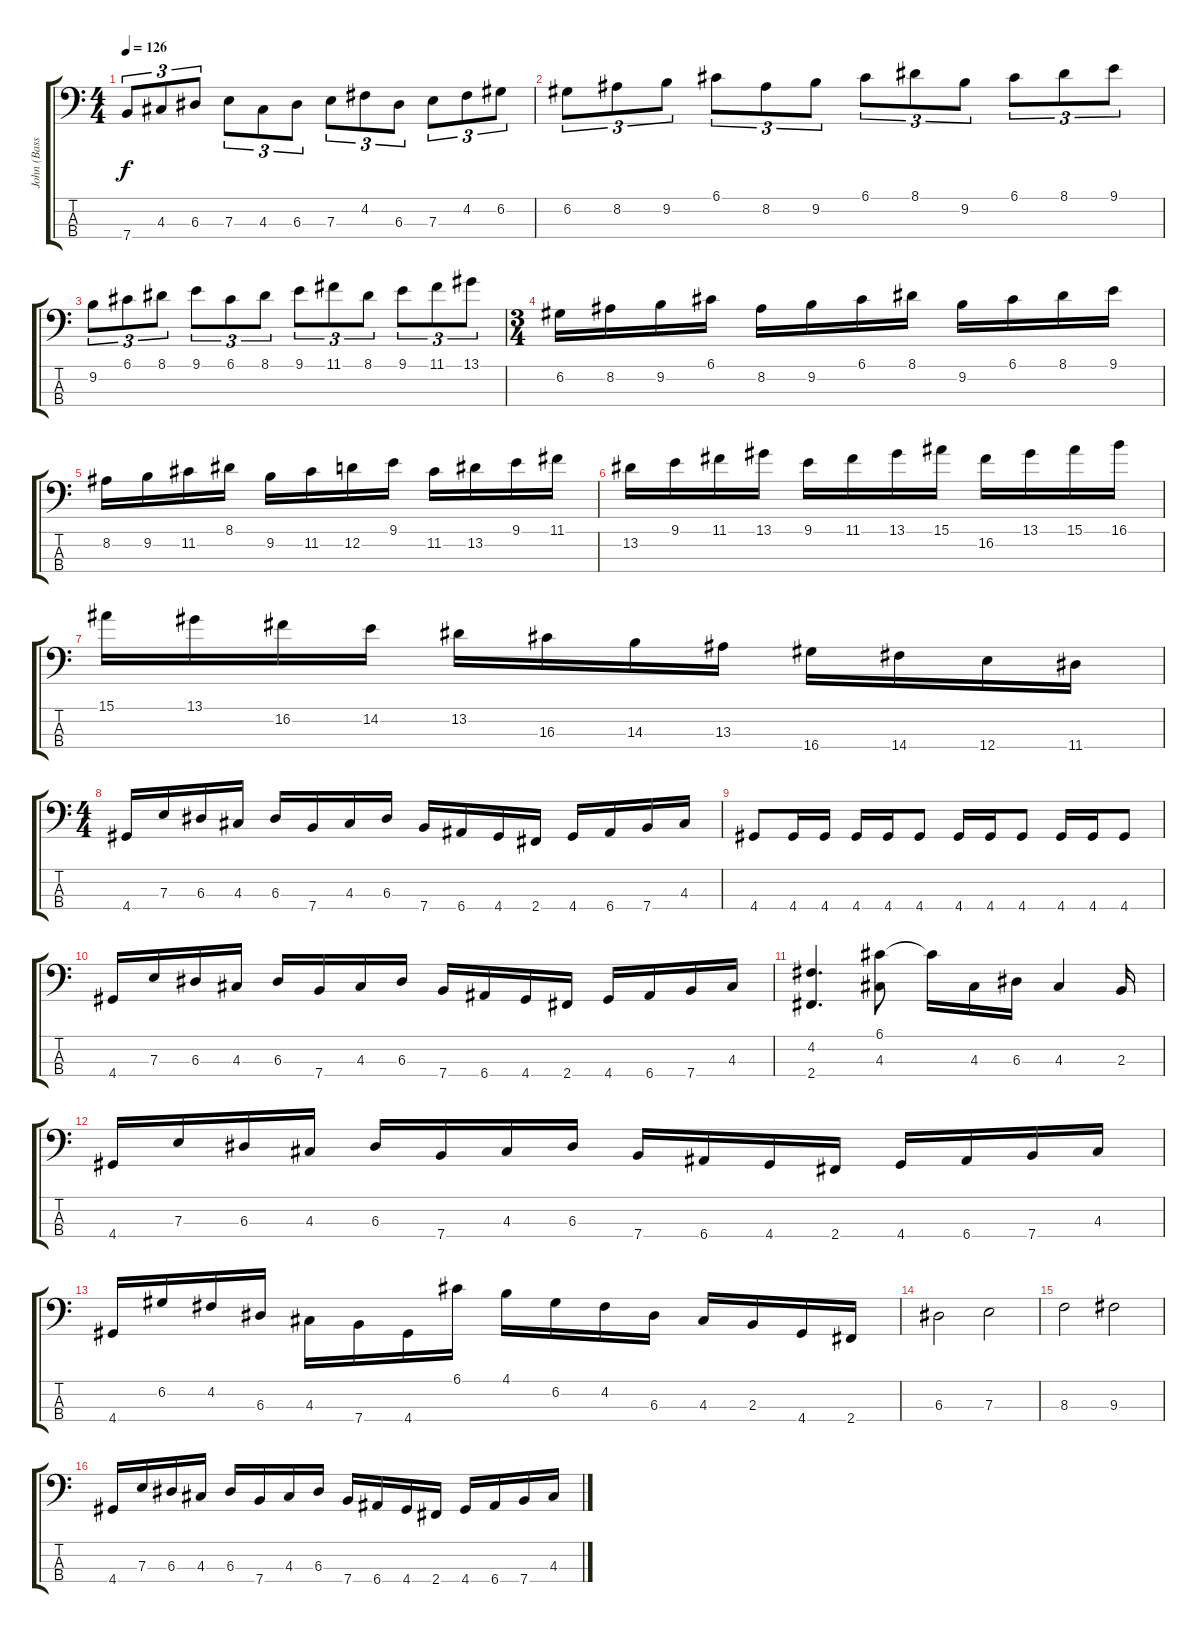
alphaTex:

\track ("John (Bass)" "John (Bass") {instrument electricbassfinger}
\staff {score tabs}
\tuning (G2 D2 A1 E1) {hide}
\ts (4 4)
\tempo 126
\clef f4
\ks c
7.4.8{tu (3 2) dy f} 4.3.8{tu (3 2)} 6.3.8{tu (3 2)} 7.3.8{tu (3 2)} 4.3.8{tu (3 2)} 6.3.8{tu (3 2)} 7.3.8{tu (3 2)} 4.2.8{tu (3 2)} 6.3.8{tu (3 2)} 7.3.8{tu (3 2)} 4.2.8{tu (3 2)} 6.2.8{tu (3 2)} |
6.2.8{tu (3 2)} 8.2.8{tu (3 2)} 9.2.8{tu (3 2)} 6.1.8{tu (3 2)} 8.2.8{tu (3 2)} 9.2.8{tu (3 2)} 6.1.8{tu (3 2)} 8.1.8{tu (3 2)} 9.2.8{tu (3 2)} 6.1.8{tu (3 2)} 8.1.8{tu (3 2)} 9.1.8{tu (3 2)} |
9.2.8{tu (3 2)} 6.1.8{tu (3 2)} 8.1.8{tu (3 2)} 9.1.8{tu (3 2)} 6.1.8{tu (3 2)} 8.1.8{tu (3 2)} 9.1.8{tu (3 2)} 11.1.8{tu (3 2)} 8.1.8{tu (3 2)} 9.1.8{tu (3 2)} 11.1.8{tu (3 2)} 13.1.8{tu (3 2)} |
\ts (3 4)
6.2.16 8.2.16 9.2.16 6.1.16 8.2.16 9.2.16 6.1.16 8.1.16 9.2.16 6.1.16 8.1.16 9.1.16 |
8.2.16 9.2.16 11.2.16 8.1.16 9.2.16 11.2.16 12.2.16 9.1.16 11.2.16 13.2.16 9.1.16 11.1.16 |
13.2.16 9.1.16 11.1.16 13.1.16 9.1.16 11.1.16 13.1.16 15.1.16 16.2.16 13.1.16 15.1.16 16.1.16 |
15.1.16 13.1.16 16.2.16 14.2.16 13.2.16 16.3.16 14.3.16 13.3.16 16.4.16 14.4.16 12.4.16 11.4.16 |
\ts (4 4)
4.4.16 7.3.16 6.3.16 4.3.16 6.3.16 7.4.16 4.3.16 6.3.16 7.4.16 6.4.16 4.4.16 2.4.16 4.4.16 6.4.16 7.4.16 4.3.16 |
4.4.8 4.4.16 4.4.16 4.4.16 4.4.16 4.4.8 4.4.16 4.4.16 4.4.8 4.4.16 4.4.16 4.4.8 |
4.4.16 7.3.16 6.3.16 4.3.16 6.3.16 7.4.16 4.3.16 6.3.16 7.4.16 6.4.16 4.4.16 2.4.16 4.4.16 6.4.16 7.4.16 4.3.16 |
(4.2 2.4).4{d} (6.1 4.3).8 6.1{t}.16 4.3.16 6.3.16 4.3.4 2.3.16 |
4.4.16 7.3.16 6.3.16 4.3.16 6.3.16 7.4.16 4.3.16 6.3.16 7.4.16 6.4.16 4.4.16 2.4.16 4.4.16 6.4.16 7.4.16 4.3.16 |
4.4.16 6.2.16 4.2.16 6.3.16 4.3.16 7.4.16 4.4.16 6.1.16 4.1.16 6.2.16 4.2.16 6.3.16 4.3.16 2.3.16 4.4.16 2.4.16 |
6.3.2 7.3.2 |
8.3.2 9.3.2 |
4.4.16 7.3.16 6.3.16 4.3.16 6.3.16 7.4.16 4.3.16 6.3.16 7.4.16 6.4.16 4.4.16 2.4.16 4.4.16 6.4.16 7.4.16 4.3.16
